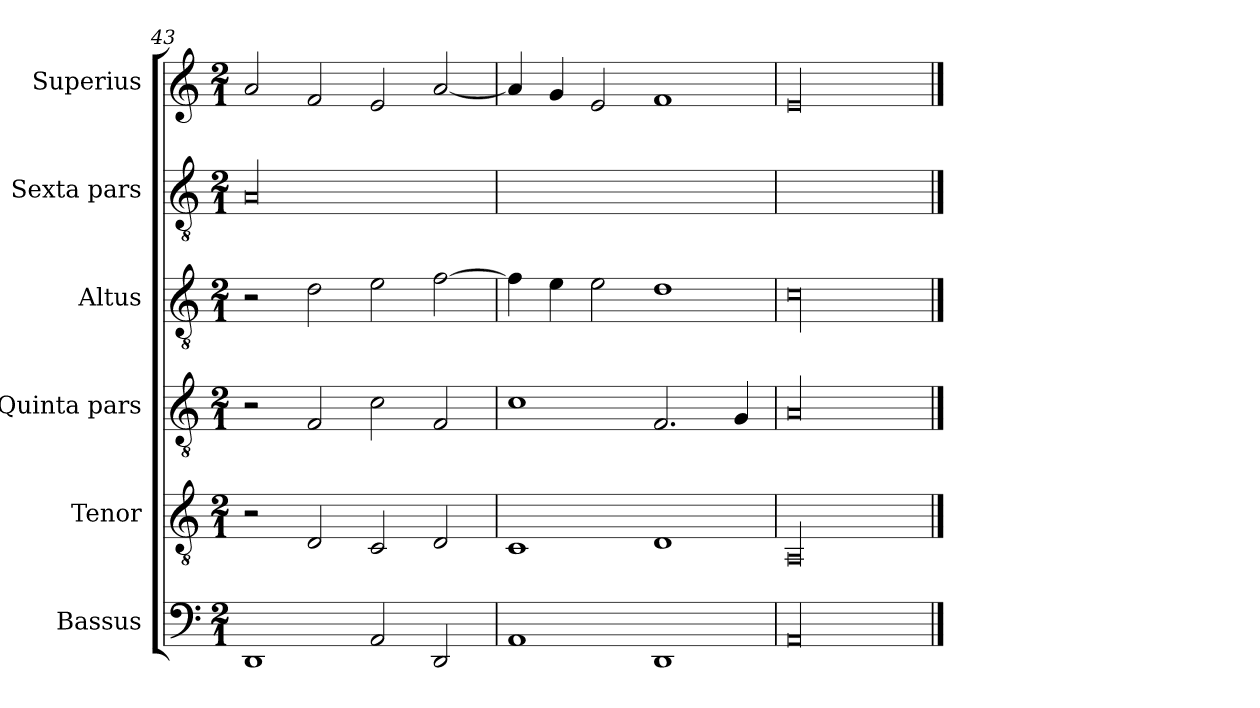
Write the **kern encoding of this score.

**kern	**kern	**kern	**kern	**kern	**kern
*part6	*part5	*part4	*part3	*part2	*part1
*staff6	*staff5	*staff4	*staff3	*staff2	*staff1
*I"Bassus	*I"Tenor	*I"Quinta pars	*I"Altus	*I"Sexta pars	*I"Superius
*I'B	*I'T	*I'Q	*	*I'Sx	*I'S
*clefF4	*clefGv2	*clefGv2	*clefGv2	*clefGv2	*clefG2
*k[]	*k[]	*k[]	*k[]	*k[]	*k[]
*M2/1	*M2/1	*M2/1	*M2/1	*M2/1	*M2/1
=43	=43	=43	=43	=43	=43
!	!	!	!	!LO:N:vis=00	!
1DD	2r	2r	2r	0A	2a/
.	2D/	2F/	2d\	.	2f/
2AA/	2C/	2c\	2e\	.	2e/
2DD/	2D/	2F/	[2f\	.	[2a/
=44	=44	=44	=44	=44	=44
1AA	1C	1c	4f\]	0Ayy	4a/]
.	.	.	4e\	.	4g/
.	.	.	2e\	.	2e/
1DD	1D	2.F/	1d	.	1f
.	.	4G/	.	.	.
=45	=45	=45	=45	=45	=45
!LO:N:vis=00	!LO:N:vis=00	!LO:N:vis=00	!LO:N:vis=00	!	!LO:N:vis=00
0AA	0AA	0A	0c	0Ayy	0e
==	==	==	==	==	==
*-	*-	*-	*-	*-	*-
